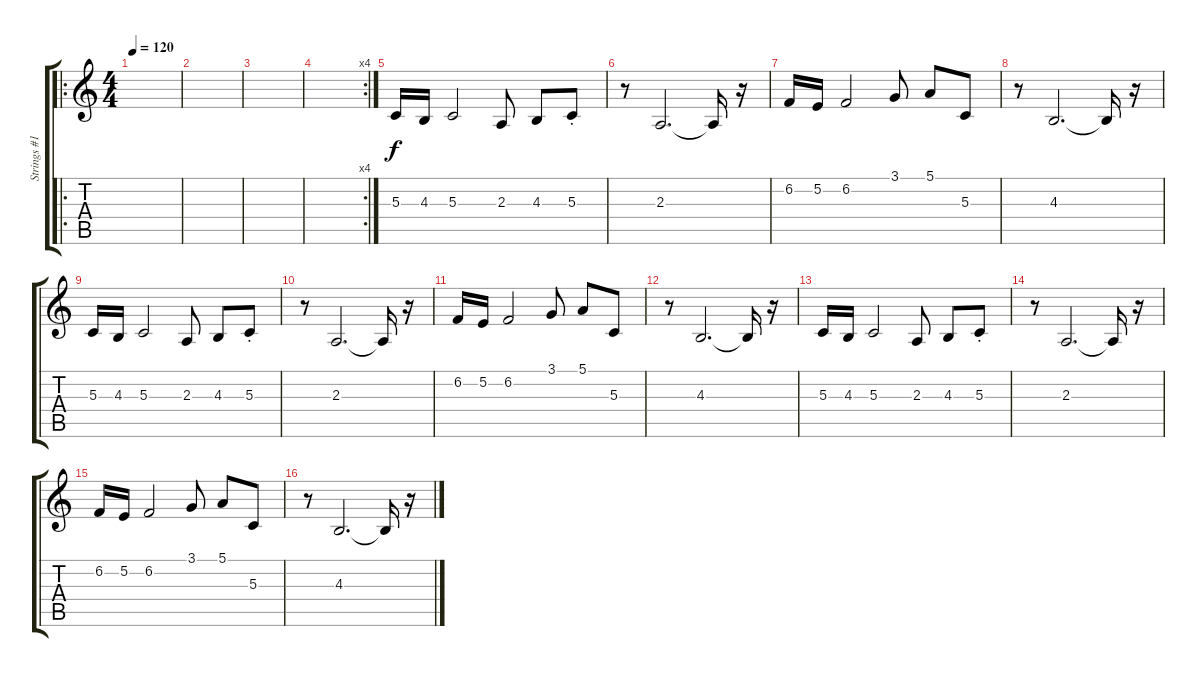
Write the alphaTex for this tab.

\track ("Strings #1" "Strings #1") {instrument synthstrings2}
\staff {score tabs}
\tuning (E4 B3 G3 D3 A2 E2) {hide}
\ro
\ts (4 4)
\tempo 120
\clef g2
\ks c
|
|
|
\rc 4
|
5.3.16 4.3.16 5.3.2 2.3.8 4.3.8 5.3{st}.8 |
r.8 2.3.2{d} 2.3{t}.16 r.16 |
6.2.16 5.2.16 6.2.2 3.1.8 5.1.8 5.3.8 |
r.8 4.3.2{d} 4.3{t}.16 r.16 |
5.3.16 4.3.16 5.3.2 2.3.8 4.3.8 5.3{st}.8 |
r.8 2.3.2{d} 2.3{t}.16 r.16 |
6.2.16 5.2.16 6.2.2 3.1.8 5.1.8 5.3.8 |
r.8 4.3.2{d} 4.3{t}.16 r.16 |
5.3.16 4.3.16 5.3.2 2.3.8 4.3.8 5.3{st}.8 |
r.8 2.3.2{d} 2.3{t}.16 r.16 |
6.2.16 5.2.16 6.2.2 3.1.8 5.1.8 5.3.8 |
r.8 4.3.2{d} 4.3{t}.16 r.16
